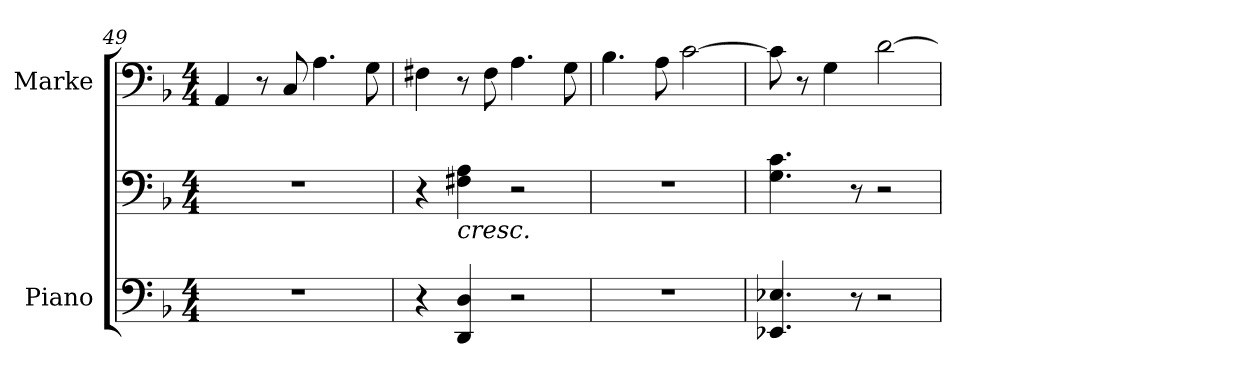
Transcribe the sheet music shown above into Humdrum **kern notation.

**kern	**kern	**kern
*part2	*part2	*part1
*staff3	*staff2	*staff1
*I"Piano	*	*I"Marke
*I'Pno.	*	*
*clefF4	*clefF4	*clefF4
*k[b-]	*k[b-]	*k[b-]
*M4/4	*M4/4	*M4/4
=49	=49	=49
1r	1r	4AA/
.	.	8r
.	.	8C/
.	.	4.A\
.	.	8G\
=50	=50	=50
4r	4r	4F#X\
!	!LO:TX:b:i:t=cresc.	!
4DD/ 4D/	4F#X\ 4A\	8r
.	.	8F#\
2r	2r	4.A\
.	.	8G\
=51	=51	=51
1r	1r	4.B-\
.	.	8A\
.	.	[2c\
=52	=52	=52
4.EE-X/ 4.E-X/	4.G\ 4.c\	8c\]
.	.	8r
.	.	4G\
8r	8r	.
2r	2r	[2d\
=	=	=
*-	*-	*-
